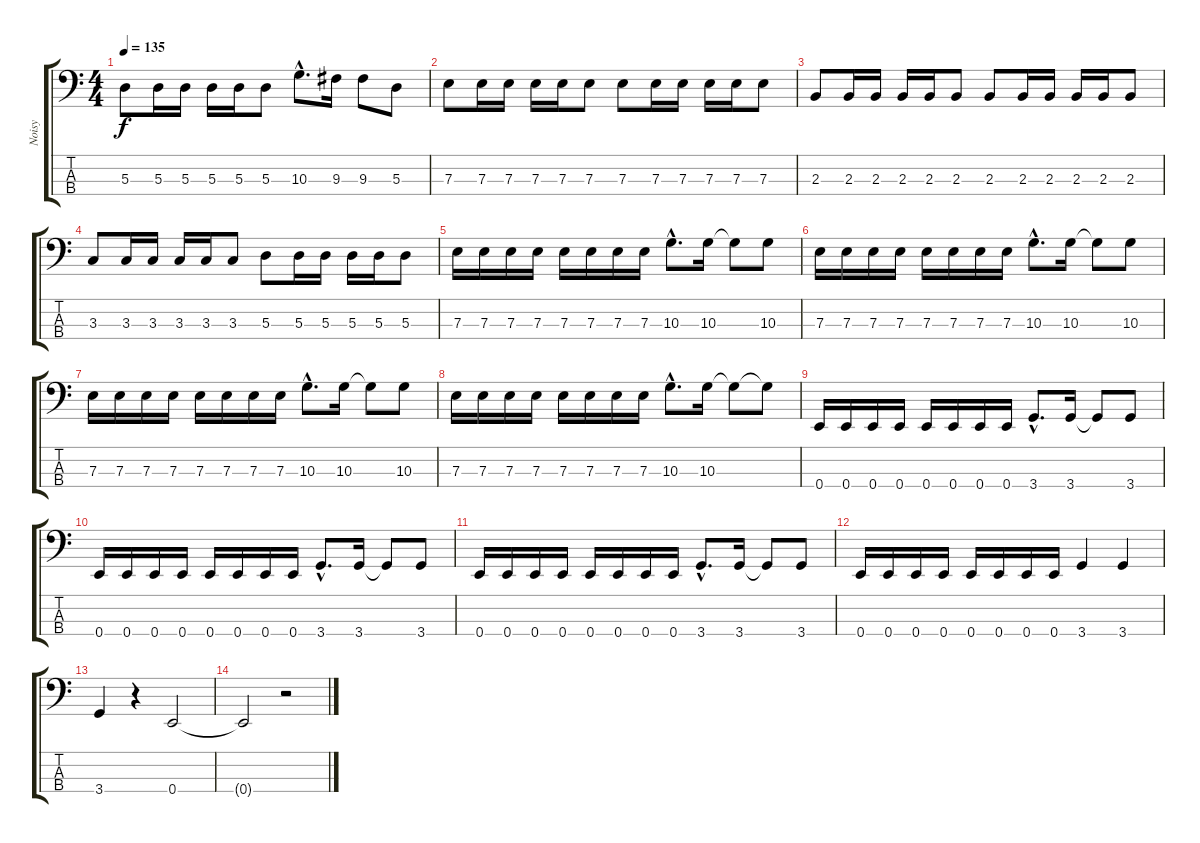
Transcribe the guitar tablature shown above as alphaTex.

\track ("Noisy" "Noisy") {instrument electricbassfinger}
\staff {score tabs}
\tuning (G2 D2 A1 E1) {hide}
\ts (4 4)
\tempo 135
\clef f4
\ks c
5.3.8{dy f} 5.3.16 5.3.16 5.3.16 5.3.16 5.3.8 10.3{hac}.8{d} 9.3.16 9.3.8 5.3.8 |
7.3.8 7.3.16 7.3.16 7.3.16 7.3.16 7.3.8 7.3.8 7.3.16 7.3.16 7.3.16 7.3.16 7.3.8 |
2.3.8 2.3.16 2.3.16 2.3.16 2.3.16 2.3.8 2.3.8 2.3.16 2.3.16 2.3.16 2.3.16 2.3.8 |
3.3.8 3.3.16 3.3.16 3.3.16 3.3.16 3.3.8 5.3.8 5.3.16 5.3.16 5.3.16 5.3.16 5.3.8 |
7.3.16 7.3.16 7.3.16 7.3.16 7.3.16 7.3.16 7.3.16 7.3.16 10.3{hac}.8{d} 10.3.16 10.3{t}.8 10.3.8 |
7.3.16 7.3.16 7.3.16 7.3.16 7.3.16 7.3.16 7.3.16 7.3.16 10.3{hac}.8{d} 10.3.16 10.3{t}.8 10.3.8 |
7.3.16 7.3.16 7.3.16 7.3.16 7.3.16 7.3.16 7.3.16 7.3.16 10.3{hac}.8{d} 10.3.16 10.3{t}.8 10.3.8 |
7.3.16 7.3.16 7.3.16 7.3.16 7.3.16 7.3.16 7.3.16 7.3.16 10.3{hac}.8{d} 10.3.16 10.3{t}.8 10.3{t}.8 |
0.4.16 0.4.16 0.4.16 0.4.16 0.4.16 0.4.16 0.4.16 0.4.16 3.4{hac}.8{d} 3.4.16 3.4{t}.8 3.4.8 |
0.4.16 0.4.16 0.4.16 0.4.16 0.4.16 0.4.16 0.4.16 0.4.16 3.4{hac}.8{d} 3.4.16 3.4{t}.8 3.4.8 |
0.4.16 0.4.16 0.4.16 0.4.16 0.4.16 0.4.16 0.4.16 0.4.16 3.4{hac}.8{d} 3.4.16 3.4{t}.8 3.4.8 |
0.4.16 0.4.16 0.4.16 0.4.16 0.4.16 0.4.16 0.4.16 0.4.16 3.4.4 3.4.4 |
3.4.4 r.4 0.4.2 |
0.4{t}.2 r.2
